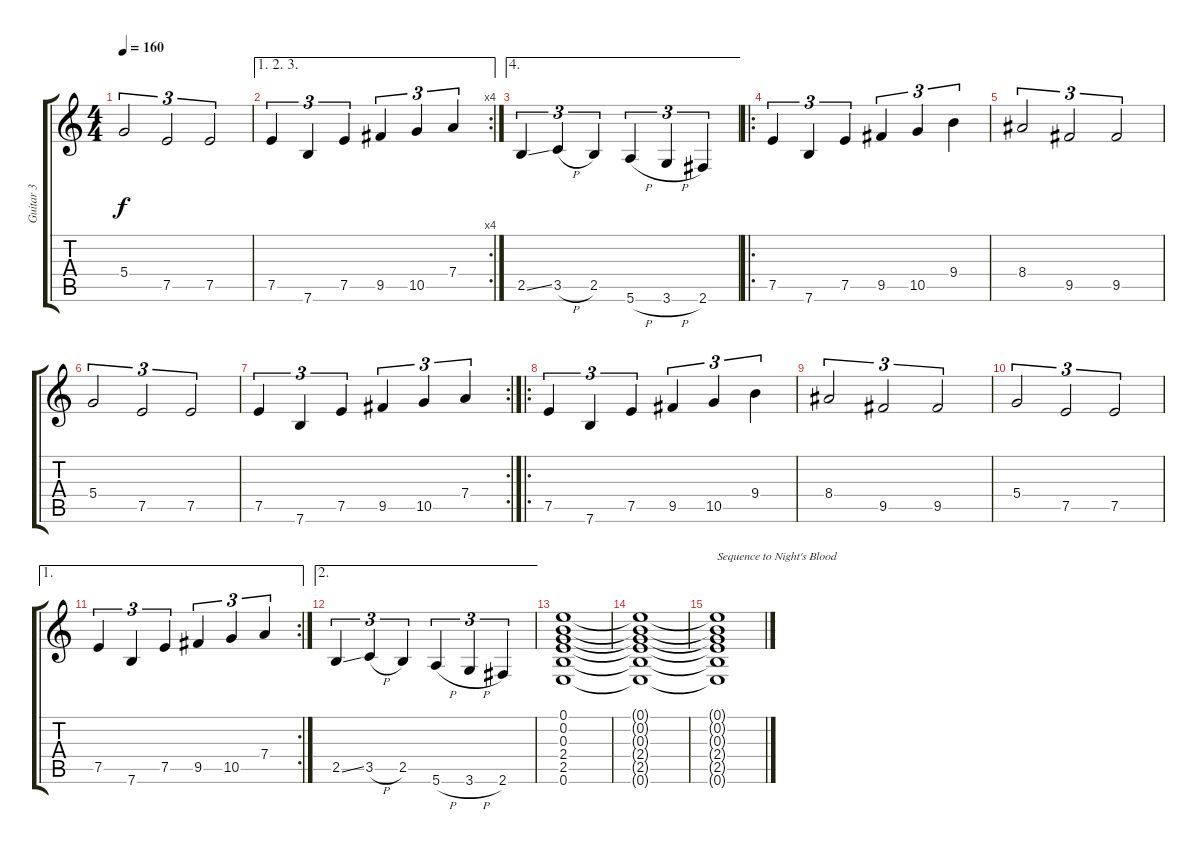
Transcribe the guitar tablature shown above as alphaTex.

\track ("Guitar 3" "Guitar 3") {instrument distortionguitar}
\staff {score tabs}
\tuning (E4 B3 G3 D3 A2 E2) {hide}
\ts (4 4)
\tempo 160
\clef g2
\ks c
5.4.2{tu (3 2) dy f} 7.5.2{tu (3 2)} 7.5.2{tu (3 2)} |
\ae (1 2 3)
\rc 4
7.5.4{tu (3 2)} 7.6.4{tu (3 2)} 7.5.4{tu (3 2)} 9.5.4{tu (3 2)} 10.5.4{tu (3 2)} 7.4.4{tu (3 2)} |
\ae 4
2.5{ss}.4{tu (3 2)} 3.5{h}.4{tu (3 2)} 2.5.4{tu (3 2)} 5.6{h}.4{tu (3 2)} 3.6{h}.4{tu (3 2)} 2.6.4{tu (3 2)} |
\ro
7.5.4{tu (3 2)} 7.6.4{tu (3 2)} 7.5.4{tu (3 2)} 9.5.4{tu (3 2)} 10.5.4{tu (3 2)} 9.4.4{tu (3 2)} |
8.4.2{tu (3 2)} 9.5.2{tu (3 2)} 9.5.2{tu (3 2)} |
5.4.2{tu (3 2)} 7.5.2{tu (3 2)} 7.5.2{tu (3 2)} |
\rc 2
7.5.4{tu (3 2)} 7.6.4{tu (3 2)} 7.5.4{tu (3 2)} 9.5.4{tu (3 2)} 10.5.4{tu (3 2)} 7.4.4{tu (3 2)} |
\ro
7.5.4{tu (3 2)} 7.6.4{tu (3 2)} 7.5.4{tu (3 2)} 9.5.4{tu (3 2)} 10.5.4{tu (3 2)} 9.4.4{tu (3 2)} |
8.4.2{tu (3 2)} 9.5.2{tu (3 2)} 9.5.2{tu (3 2)} |
5.4.2{tu (3 2)} 7.5.2{tu (3 2)} 7.5.2{tu (3 2)} |
\ae 1
\rc 2
7.5.4{tu (3 2)} 7.6.4{tu (3 2)} 7.5.4{tu (3 2)} 9.5.4{tu (3 2)} 10.5.4{tu (3 2)} 7.4.4{tu (3 2)} |
\ae 2
2.5{ss}.4{tu (3 2)} 3.5{h}.4{tu (3 2)} 2.5.4{tu (3 2)} 5.6{h}.4{tu (3 2)} 3.6{h}.4{tu (3 2)} 2.6.4{tu (3 2)} |
(0.1 0.2 0.3 2.4 2.5 0.6).1 |
(0.1{t} 0.2{t} 0.3{t} 2.4{t} 2.5{t} 0.6{t}).1 |
(0.1{t} 0.2{t} 0.3{t} 2.4{t} 2.5{t} 0.6{t}).1{txt "Sequence to Night's Blood"}
